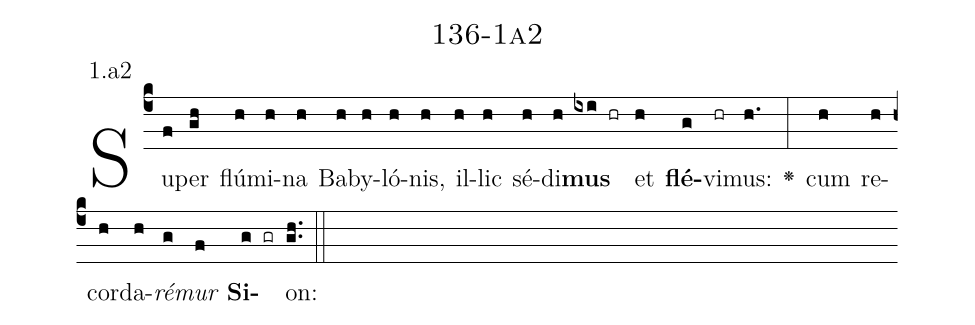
name: 136-1a2;
annotation: 1.a2;
%%
(c4)Su(f)per(gh) flú(h)mi(h)na(h) Ba(h)by(h)ló(h)nis,(h) il(h)lic(h) sé(h)di(h)<b>mus</b>(ixi hr) et(h) <b>flé</b>(g)vi(hr)mus:(h.) <v>\greheightstar</v>(:) cum(h) re(h)cor(h)da(h)<i>ré</i>(g)<i>mur</i>(f) <b>Si</b>(g gr)on:(gh..) (::)


%E(h) u(h) o(g) u(f) a(g) e.(gh..) (::)
